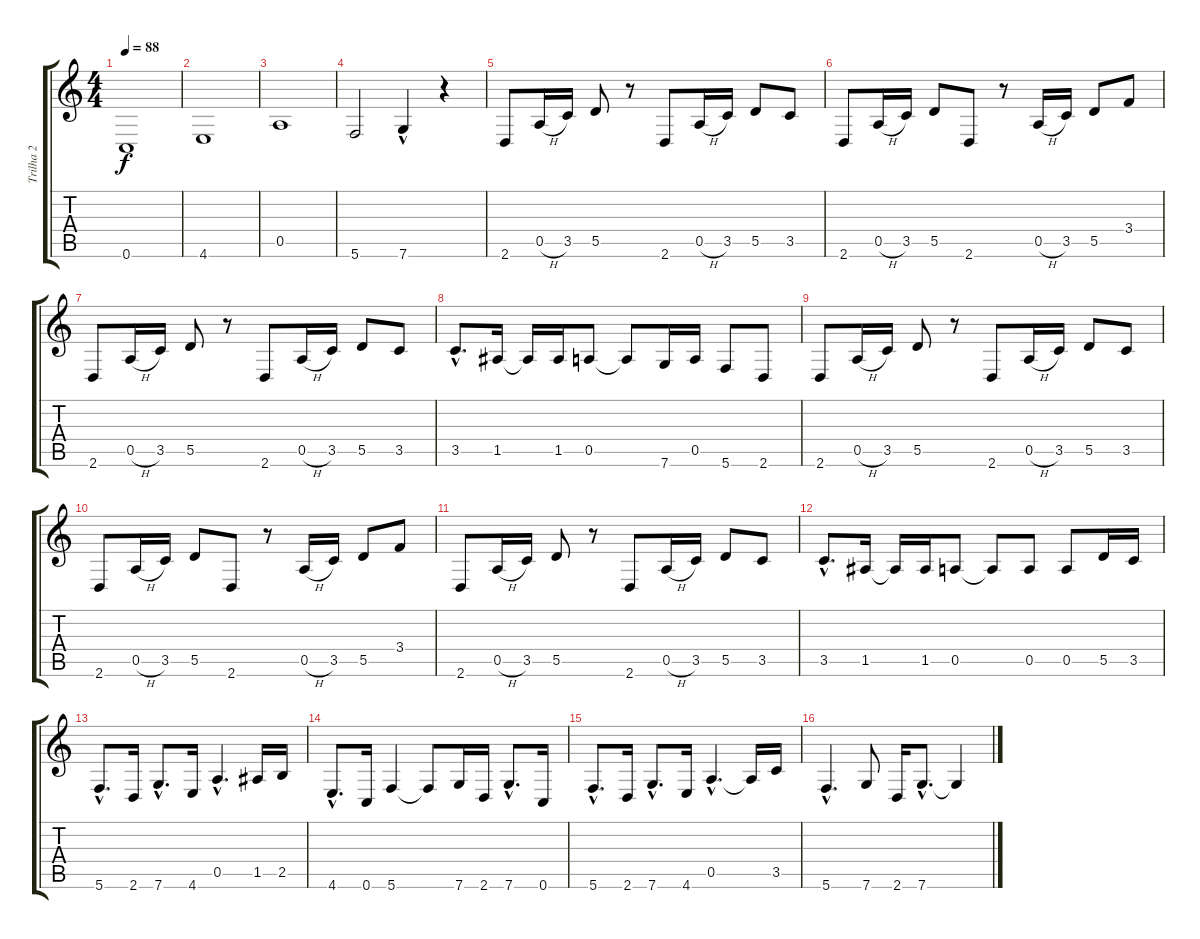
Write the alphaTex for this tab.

\track ("Trilha 2" "Trilha 2") {instrument electricbassfinger}
\staff {score tabs}
\tuning (E4 B3 G3 D3 A2 C2) {hide}
\ts (4 4)
\tempo 88
\clef g2
\ks c
0.6.1{dy f} |
4.6.1 |
0.5.1 |
5.6.2 7.6{hac}.4 r.4 |
2.6.8{volume 16} 0.5{h}.16 3.5.16 5.5.8 r.8 2.6.8 0.5{h}.16 3.5.16 5.5.8 3.5.8 |
2.6.8 0.5{h}.16 3.5.16 5.5.8 2.6.8 r.8 0.5{h}.16 3.5.16 5.5.8 3.4.8 |
2.6.8 0.5{h}.16 3.5.16 5.5.8 r.8 2.6.8 0.5{h}.16 3.5.16 5.5.8 3.5.8 |
3.5{hac}.8{d} 1.5.16 1.5{t}.16 1.5.16 0.5.8 0.5{t}.8 7.6.16 0.5.16 5.6.8 2.6.8 |
2.6.8 0.5{h}.16 3.5.16 5.5.8 r.8 2.6.8 0.5{h}.16 3.5.16 5.5.8 3.5.8 |
2.6.8 0.5{h}.16 3.5.16 5.5.8 2.6.8 r.8 0.5{h}.16 3.5.16 5.5.8 3.4.8 |
2.6.8 0.5{h}.16 3.5.16 5.5.8 r.8 2.6.8 0.5{h}.16 3.5.16 5.5.8 3.5.8 |
3.5{hac}.8{d} 1.5.16 1.5{t}.16 1.5.16 0.5.8 0.5{t}.8 0.5.8 0.5.8 5.5.16 3.5.16 |
5.6{hac}.8{d} 2.6.16 7.6{hac}.8{d} 4.6.16 0.5{hac}.4{d} 1.5.16 2.5.16 |
4.6{hac}.8{d} 0.6.16 5.6.4 5.6{t}.8 7.6.16 2.6.16 7.6{hac}.8{d} 0.6.16 |
5.6{hac}.8{d} 2.6.16 7.6{hac}.8{d} 4.6.16 0.5{hac}.4{d} 0.5{t}.16 3.5.16 |
5.6{hac}.4{d} 7.6.8 2.6.16 7.6{hac}.8{d} 7.6{t}.4
